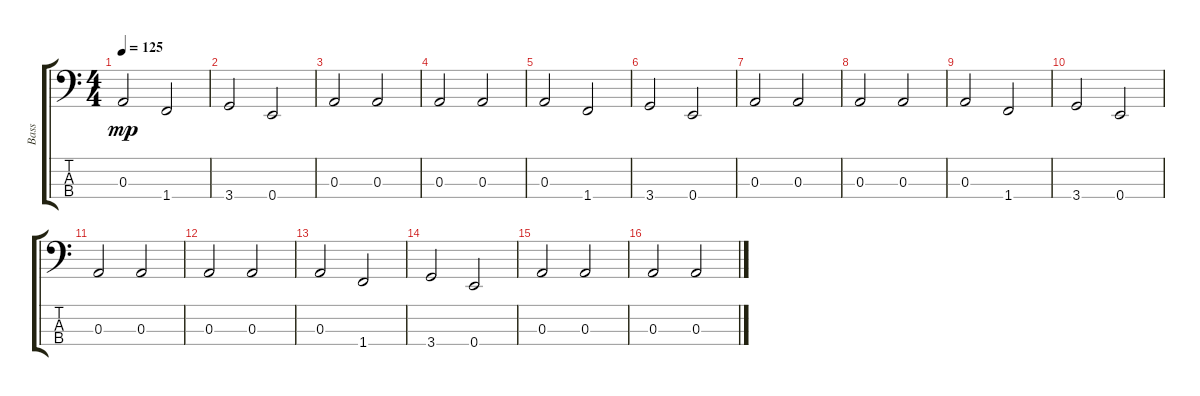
\track ("Bass" "Bass") {instrument acousticbass}
\staff {score tabs}
\tuning (G2 D2 A1 E1) {hide}
\ts (4 4)
\tempo 125
\clef f4
\ks c
0.3.2{dy mp} 1.4.2 |
3.4.2 0.4.2 |
0.3.2 0.3.2 |
0.3.2 0.3.2 |
0.3.2 1.4.2 |
3.4.2 0.4.2 |
0.3.2 0.3.2 |
0.3.2 0.3.2 |
0.3.2 1.4.2 |
3.4.2 0.4.2 |
0.3.2 0.3.2 |
0.3.2 0.3.2 |
0.3.2 1.4.2 |
3.4.2 0.4.2 |
0.3.2 0.3.2 |
0.3.2 0.3.2
